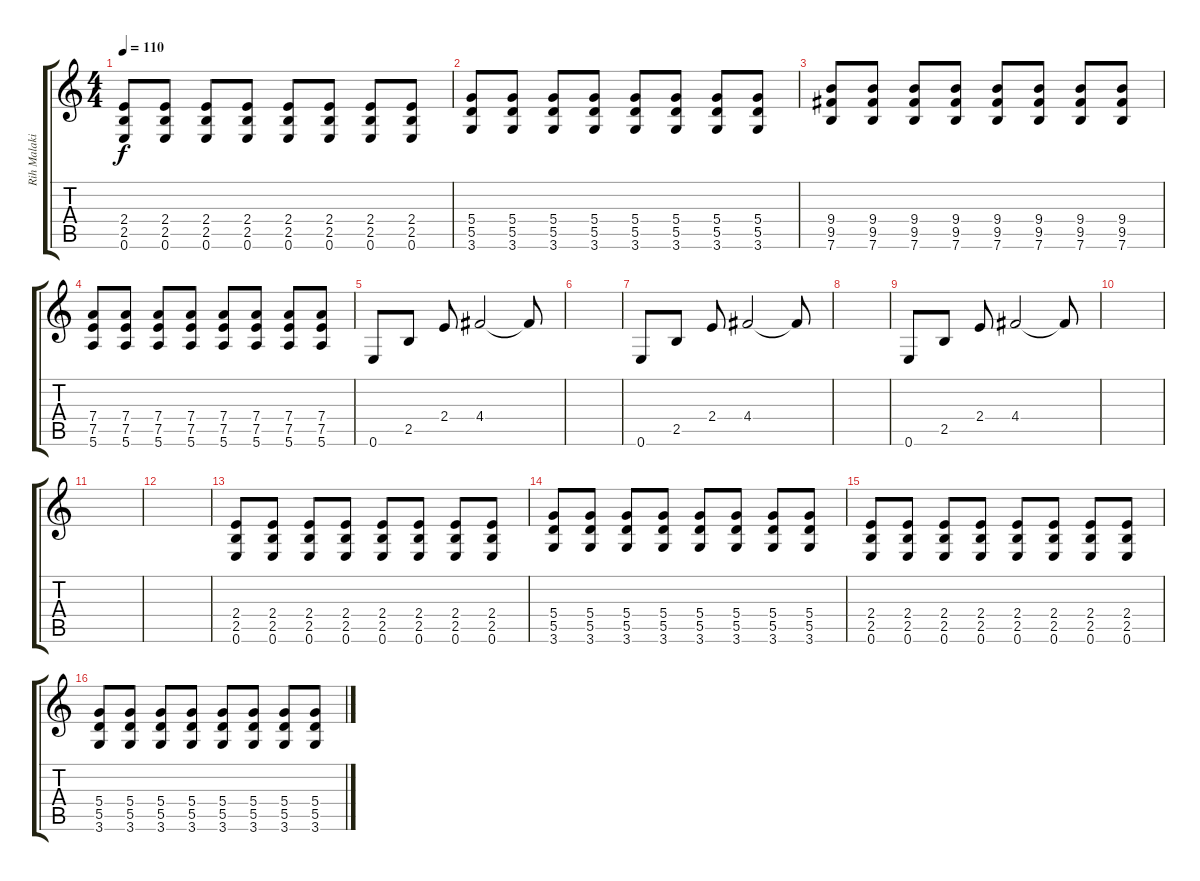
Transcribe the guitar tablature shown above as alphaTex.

\track ("Rih Malakian" "Rih Malaki") {instrument distortionguitar}
\staff {score tabs}
\tuning (E4 B3 G3 D3 A2 E2) {hide}
\ts (4 4)
\tempo 110
\clef g2
\ks c
(2.4 2.5 0.6).8{dy f} (2.4 2.5 0.6).8 (2.4 2.5 0.6).8 (2.4 2.5 0.6).8 (2.4 2.5 0.6).8 (2.4 2.5 0.6).8 (2.4 2.5 0.6).8 (2.4 2.5 0.6).8 |
(5.4 5.5 3.6).8 (5.4 5.5 3.6).8 (5.4 5.5 3.6).8 (5.4 5.5 3.6).8 (5.4 5.5 3.6).8 (5.4 5.5 3.6).8 (5.4 5.5 3.6).8 (5.4 5.5 3.6).8 |
(9.4 9.5 7.6).8 (9.4 9.5 7.6).8 (9.4 9.5 7.6).8 (9.4 9.5 7.6).8 (9.4 9.5 7.6).8 (9.4 9.5 7.6).8 (9.4 9.5 7.6).8 (9.4 9.5 7.6).8 |
(7.4 7.5 5.6).8 (7.4 7.5 5.6).8 (7.4 7.5 5.6).8 (7.4 7.5 5.6).8 (7.4 7.5 5.6).8 (7.4 7.5 5.6).8 (7.4 7.5 5.6).8 (7.4 7.5 5.6).8 |
0.6.8{instrument electricguitarclean} 2.5.8 2.4.8 4.4.2 4.4{t}.8 |
|
0.6.8{instrument electricguitarclean} 2.5.8 2.4.8 4.4.2 4.4{t}.8 |
|
0.6.8{instrument electricguitarclean} 2.5.8 2.4.8 4.4.2 4.4{t}.8 |
|
|
|
(2.4 2.5 0.6).8{instrument distortionguitar} (2.4 2.5 0.6).8 (2.4 2.5 0.6).8 (2.4 2.5 0.6).8 (2.4 2.5 0.6).8 (2.4 2.5 0.6).8 (2.4 2.5 0.6).8 (2.4 2.5 0.6).8 |
(5.4 5.5 3.6).8 (5.4 5.5 3.6).8 (5.4 5.5 3.6).8 (5.4 5.5 3.6).8 (5.4 5.5 3.6).8 (5.4 5.5 3.6).8 (5.4 5.5 3.6).8 (5.4 5.5 3.6).8 |
(2.4 2.5 0.6).8 (2.4 2.5 0.6).8 (2.4 2.5 0.6).8 (2.4 2.5 0.6).8 (2.4 2.5 0.6).8 (2.4 2.5 0.6).8 (2.4 2.5 0.6).8 (2.4 2.5 0.6).8 |
(5.4 5.5 3.6).8 (5.4 5.5 3.6).8 (5.4 5.5 3.6).8 (5.4 5.5 3.6).8 (5.4 5.5 3.6).8 (5.4 5.5 3.6).8 (5.4 5.5 3.6).8 (5.4 5.5 3.6).8
